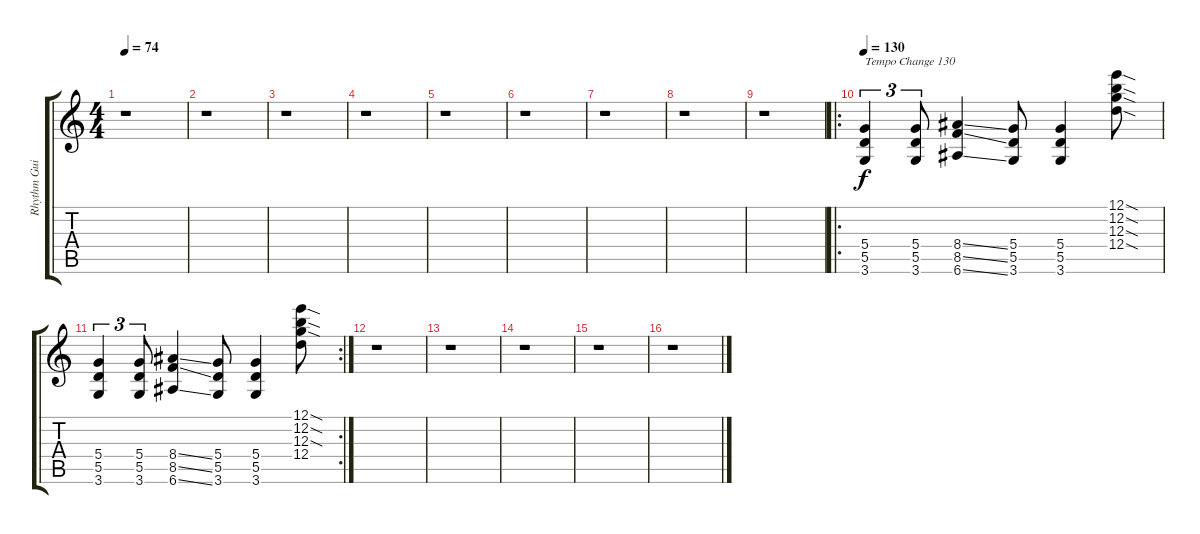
\track ("Rhythm Guitar" "Rhythm Gui") {instrument distortionguitar}
\staff {score tabs}
\tuning (E4 B3 G3 D3 A2 E2) {hide}
\ts (4 4)
\tempo 74
\clef g2
\ks c
r.1{dy f} |
r.1 |
r.1 |
r.1 |
r.1 |
r.1 |
r.1 |
r.1 |
r.1 |
\ro
\tempo 130
(5.4 5.5 3.6).4{tu (3 2) txt "Tempo Change 130"} (5.4 5.5 3.6).8{tu (3 2)} (8.4{ss} 8.5{ss} 6.6{ss}).4 (5.4 5.5 3.6).8 (5.4 5.5 3.6).4 (12.1{sod} 12.2{sod} 12.3{sod} 12.4{sod}).8 |
\rc 2
(5.4 5.5 3.6).4{tu (3 2)} (5.4 5.5 3.6).8{tu (3 2)} (8.4{ss} 8.5{ss} 6.6{ss}).4 (5.4 5.5 3.6).8 (5.4 5.5 3.6).4 (12.1{sod} 12.2{sod} 12.3{sod} 12.4).8 |
r.1 |
r.1 |
r.1 |
r.1 |
r.1
